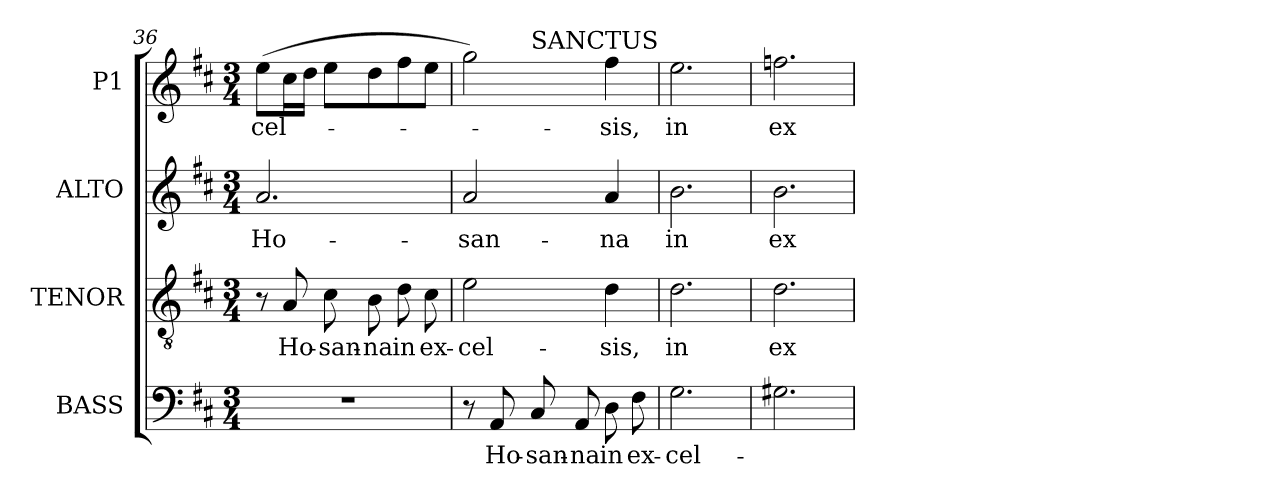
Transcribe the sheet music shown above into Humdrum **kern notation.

**kern	**text	**kern	**text	**kern	**text	**kern	**text
*part4	*part4	*part3	*part3	*part2	*part2	*part1	*part1
*staff4	*staff4	*staff3	*staff3	*staff2	*staff2	*staff1	*staff1
*I"BASS	*	*I"TENOR	*	*I"ALTO	*	*I"P1	*
*clefF4	*	*clefGv2	*	*clefG2	*	*clefG2	*
*	*	*ITrd7c12	*	*	*	*	*
*k[f#c#]	*	*k[f#c#]	*	*k[f#c#]	*	*k[f#c#]	*
*D:	*	*D:	*	*D:	*	*D:	*
*M3/4	*	*M3/4	*	*M3/4	*	*M3/4	*
=36	=36	=36	=36	=36	=36	=36	=36
!LO:N:vis=1	!	!	!	!	!	!	!
!	!	!	!	!	!LO:LY:b:color=#000000	!	!
!	!	!	!	!	!	!	!LO:LY:b:color=#000000
2.r	.	8r	.	2.ai/	Ho-	(8eei\L	-cel-
!	!	!	!LO:LY:b:color=#000000	!	!	!	!
.	.	8AAi/	Ho-	.	.	16cc#i\L	.
.	.	.	.	.	.	16ddi\JJ	.
!	!	!	!LO:LY:b:color=#000000	!	!	!	!
.	.	8C#i\	-san-	.	.	8eei\L	.
!	!	!	!LO:LY:b:color=#000000	!	!	!	!
.	.	8BBi\	-na	.	.	8ddi\	.
!	!	!	!LO:LY:b:color=#000000	!	!	!	!
.	.	8Di\	in	.	.	8ff#i\	.
!	!	!	!LO:LY:b:color=#000000	!	!	!	!
.	.	8C#i\	ex-	.	.	8eei\J	.
=37	=37	=37	=37	=37	=37	=37	=37
!	!	!	!LO:LY:b:color=#000000	!	!	!	!
!	!	!	!	!	!LO:LY:b:color=#000000	!	!
*	*	*	*	*	*	*^	*
8r	.	2Ei\	-cel-	2ai/	-san-	2ggi\)	4ryy	.
!	!LO:LY:b:color=#000000	!	!	!	!	!	!	!
8AAi/	Ho-	.	.	.	.	.	.	.
!	!	!	!	!	!	!	!LO:TX:a:t=SANCTUS	!
!	!LO:LY:b:color=#000000	!	!	!	!	!	!	!
8C#i/	-san-	.	.	.	.	.	2ryy	.
!	!LO:LY:b:color=#000000	!	!	!	!	!	!	!
8AAi/	-na	.	.	.	.	.	.	.
!	!LO:LY:b:color=#000000	!	!	!	!	!	!	!
!	!	!	!LO:LY:b:color=#000000	!	!	!	!	!
!	!	!	!	!	!LO:LY:b:color=#000000	!	!	!
!	!	!	!	!	!	!	!	!LO:LY:b:color=#000000
8Di\	in	4Di\	-sis,	4ai/	-na	4ff#i\	.	-sis,
!	!LO:LY:b:color=#000000	!	!	!	!	!	!	!
8F#i\	ex-	.	.	.	.	.	.	.
*	*	*	*	*	*	*v	*v	*
=38	=38	=38	=38	=38	=38	=38	=38
*	*	*	*	*	*	*^	*
!	!LO:LY:b:color=#000000	!	!	!	!	!	!	!
*	*	*	*	*	*	*v	*v	*
*	*	*	*	*	*	*^	*
!	!	!	!LO:LY:b:color=#000000	!	!	!	!	!
*	*	*	*	*	*	*v	*v	*
*	*	*	*	*	*	*^	*
!	!	!	!	!	!LO:LY:b:color=#000000	!	!	!
*	*	*	*	*	*	*v	*v	*
*	*	*	*	*	*	*^	*
!	!	!	!	!	!	!	!	!LO:LY:b:color=#000000
*	*	*	*	*	*	*v	*v	*
2.Gi\	-cel-	2.Di\	in	2.bi\	in	2.eei\	in
=39	=39	=39	=39	=39	=39	=39	=39
!	!	!	!LO:LY:b:color=#000000	!	!	!	!
!	!	!	!	!	!LO:LY:b:color=#000000	!	!
!	!	!	!	!	!	!	!LO:LY:b:color=#000000
2.G#Xi\	.	2.Di\	ex-	2.bi\	ex-	2.ffni\	ex-
=	=	=	=	=	=	=	=
*-	*-	*-	*-	*-	*-	*-	*-
